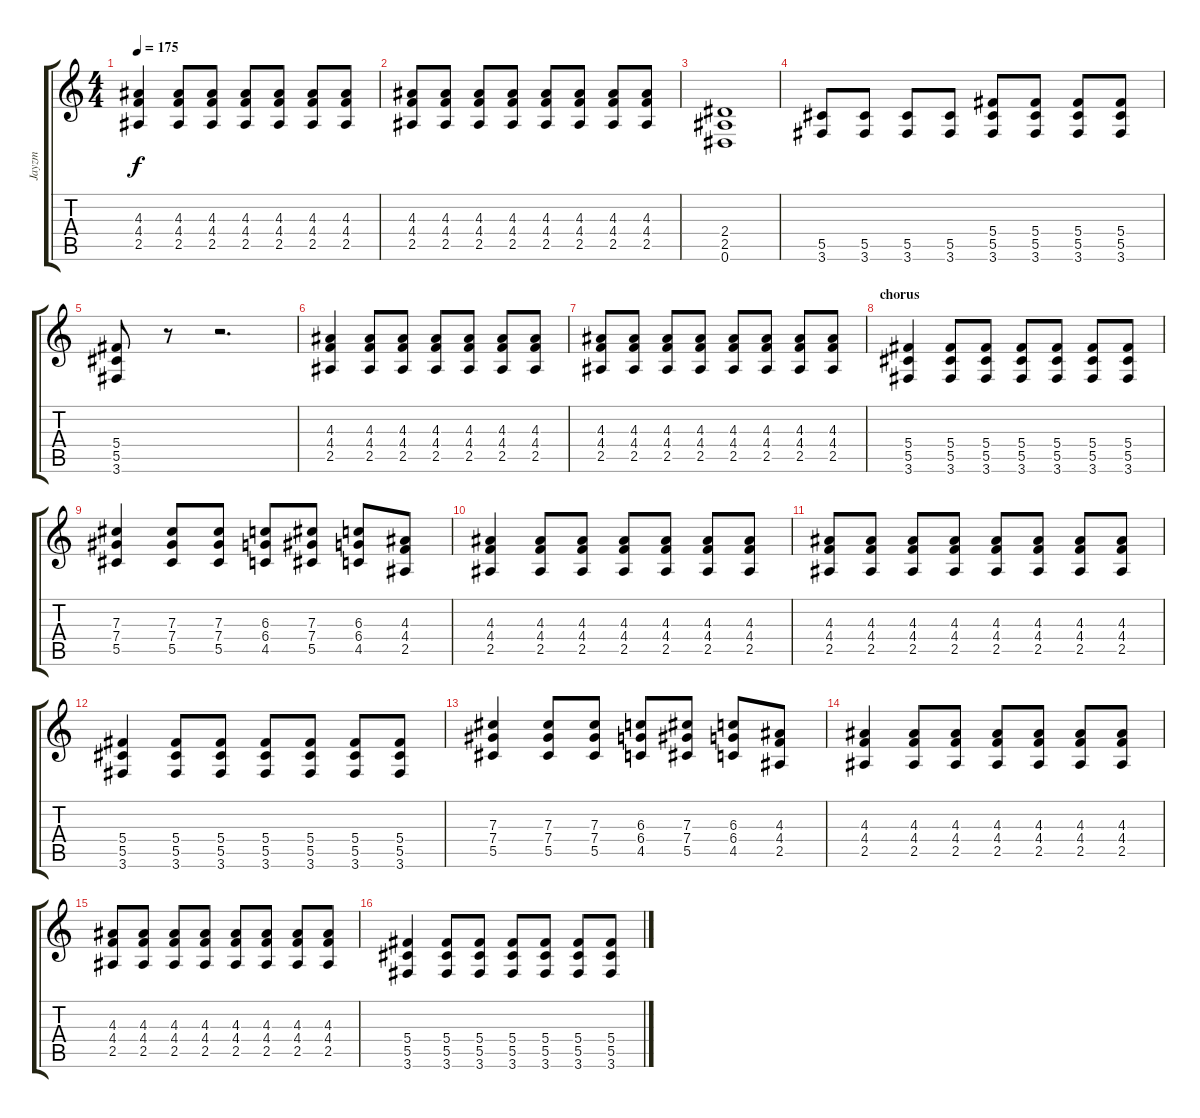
\track ("Jayzm" "Jayzm") {instrument distortionguitar}
\staff {score tabs}
\tuning (Eb4 Bb3 Gb3 Db3 Ab2 Eb2) {hide}
\ts (4 4)
\tempo 175
\clef g2
\ks c
(4.3 4.4 2.5).4{dy f} (4.3 4.4 2.5).8 (4.3 4.4 2.5).8 (4.3 4.4 2.5).8 (4.3 4.4 2.5).8 (4.3 4.4 2.5).8 (4.3 4.4 2.5).8 |
(4.3 4.4 2.5).8 (4.3 4.4 2.5).8 (4.3 4.4 2.5).8 (4.3 4.4 2.5).8 (4.3 4.4 2.5).8 (4.3 4.4 2.5).8 (4.3 4.4 2.5).8 (4.3 4.4 2.5).8 |
(2.4 2.5 0.6).1 |
(5.5 3.6).8 (5.5 3.6).8 (5.5 3.6).8 (5.5 3.6).8 (5.4 5.5 3.6).8 (5.4 5.5 3.6).8 (5.4 5.5 3.6).8 (5.4 5.5 3.6).8 |
(5.4 5.5 3.6).8 r.8 r.2{d} |
(4.3 4.4 2.5).4 (4.3 4.4 2.5).8 (4.3 4.4 2.5).8 (4.3 4.4 2.5).8 (4.3 4.4 2.5).8 (4.3 4.4 2.5).8 (4.3 4.4 2.5).8 |
(4.3 4.4 2.5).8 (4.3 4.4 2.5).8 (4.3 4.4 2.5).8 (4.3 4.4 2.5).8 (4.3 4.4 2.5).8 (4.3 4.4 2.5).8 (4.3 4.4 2.5).8 (4.3 4.4 2.5).8 |
\section ("" "chorus")
(5.4 5.5 3.6).4 (5.4 5.5 3.6).8 (5.4 5.5 3.6).8 (5.4 5.5 3.6).8 (5.4 5.5 3.6).8 (5.4 5.5 3.6).8 (5.4 5.5 3.6).8 |
(7.3 7.4 5.5).4 (7.3 7.4 5.5).8 (7.3 7.4 5.5).8 (6.3 6.4 4.5).8 (7.3 7.4 5.5).8 (6.3 6.4 4.5).8 (4.3 4.4 2.5).8 |
(4.3 4.4 2.5).4 (4.3 4.4 2.5).8 (4.3 4.4 2.5).8 (4.3 4.4 2.5).8 (4.3 4.4 2.5).8 (4.3 4.4 2.5).8 (4.3 4.4 2.5).8 |
(4.3 4.4 2.5).8 (4.3 4.4 2.5).8 (4.3 4.4 2.5).8 (4.3 4.4 2.5).8 (4.3 4.4 2.5).8 (4.3 4.4 2.5).8 (4.3 4.4 2.5).8 (4.3 4.4 2.5).8 |
(5.4 5.5 3.6).4 (5.4 5.5 3.6).8 (5.4 5.5 3.6).8 (5.4 5.5 3.6).8 (5.4 5.5 3.6).8 (5.4 5.5 3.6).8 (5.4 5.5 3.6).8 |
(7.3 7.4 5.5).4 (7.3 7.4 5.5).8 (7.3 7.4 5.5).8 (6.3 6.4 4.5).8 (7.3 7.4 5.5).8 (6.3 6.4 4.5).8 (4.3 4.4 2.5).8 |
(4.3 4.4 2.5).4 (4.3 4.4 2.5).8 (4.3 4.4 2.5).8 (4.3 4.4 2.5).8 (4.3 4.4 2.5).8 (4.3 4.4 2.5).8 (4.3 4.4 2.5).8 |
(4.3 4.4 2.5).8 (4.3 4.4 2.5).8 (4.3 4.4 2.5).8 (4.3 4.4 2.5).8 (4.3 4.4 2.5).8 (4.3 4.4 2.5).8 (4.3 4.4 2.5).8 (4.3 4.4 2.5).8 |
(5.4 5.5 3.6).4 (5.4 5.5 3.6).8 (5.4 5.5 3.6).8 (5.4 5.5 3.6).8 (5.4 5.5 3.6).8 (5.4 5.5 3.6).8 (5.4 5.5 3.6).8
